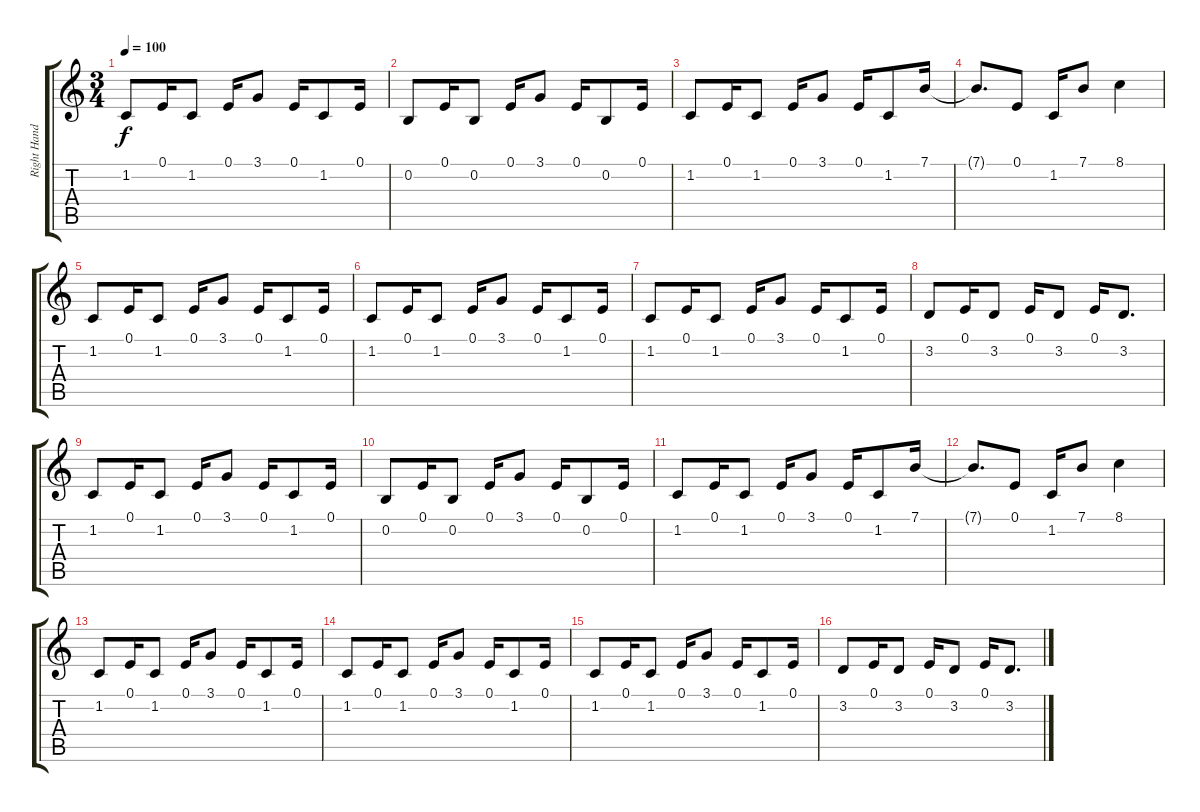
\track ("Right Hand" "Right Hand") {instrument acousticgrandpiano}
\staff {score tabs}
\tuning (E4 B3 G3 D3 A2 E2) {hide}
\ts (3 4)
\tempo 100
\clef g2
\ks c
1.2.8{dy f} 0.1.16 1.2.8 0.1.16 3.1.8 0.1.16 1.2.8 0.1.16 |
0.2.8 0.1.16 0.2.8 0.1.16 3.1.8 0.1.16 0.2.8 0.1.16 |
1.2.8 0.1.16 1.2.8 0.1.16 3.1.8 0.1.16 1.2.8 7.1.16 |
7.1{t}.8{d} 0.1.8 1.2.16 7.1.8 8.1.4 |
1.2.8 0.1.16 1.2.8 0.1.16 3.1.8 0.1.16 1.2.8 0.1.16 |
1.2.8 0.1.16 1.2.8 0.1.16 3.1.8 0.1.16 1.2.8 0.1.16 |
1.2.8 0.1.16 1.2.8 0.1.16 3.1.8 0.1.16 1.2.8 0.1.16 |
3.2.8 0.1.16 3.2.8 0.1.16 3.2.8 0.1.16 3.2.8{d} |
1.2.8 0.1.16 1.2.8 0.1.16 3.1.8 0.1.16 1.2.8 0.1.16 |
0.2.8 0.1.16 0.2.8 0.1.16 3.1.8 0.1.16 0.2.8 0.1.16 |
1.2.8 0.1.16 1.2.8 0.1.16 3.1.8 0.1.16 1.2.8 7.1.16 |
7.1{t}.8{d} 0.1.8 1.2.16 7.1.8 8.1.4 |
1.2.8 0.1.16 1.2.8 0.1.16 3.1.8 0.1.16 1.2.8 0.1.16 |
1.2.8 0.1.16 1.2.8 0.1.16 3.1.8 0.1.16 1.2.8 0.1.16 |
1.2.8 0.1.16 1.2.8 0.1.16 3.1.8 0.1.16 1.2.8 0.1.16 |
3.2.8 0.1.16 3.2.8 0.1.16 3.2.8 0.1.16 3.2.8{d}
